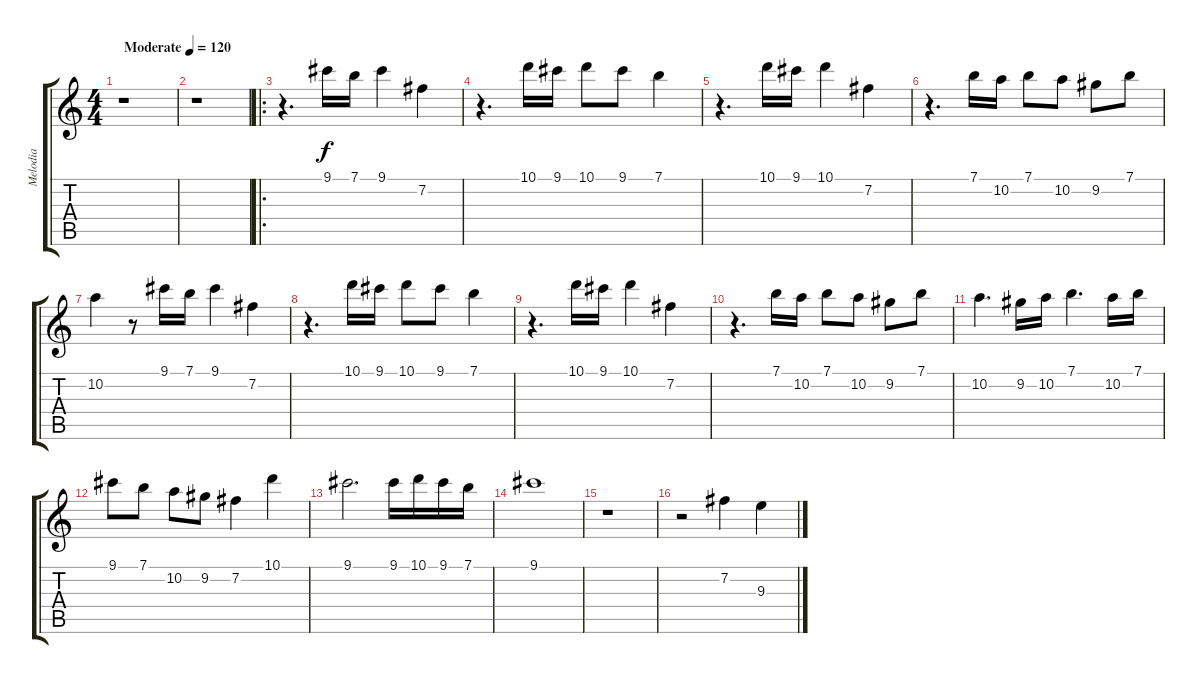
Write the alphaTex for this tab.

\track ("Melodia" "Melodia") {instrument acousticguitarsteel}
\staff {score tabs}
\tuning (E4 B3 G3 D3 A2 E2) {hide}
\ts (4 4)
\tempo (120 "Moderate")
\clef g2
\ks c
r.1{dy f instrument acousticguitarsteel} |
r.1 |
\ro
r.4{d} 9.1.16 7.1.16 9.1.4 7.2.4 |
r.4{d} 10.1.16 9.1.16 10.1.8 9.1.8 7.1.4 |
r.4{d} 10.1.16 9.1.16 10.1.4 7.2.4 |
r.4{d} 7.1.16 10.2.16 7.1.8 10.2.8 9.2.8 7.1.8 |
10.2.4 r.8 9.1.16 7.1.16 9.1.4 7.2.4 |
r.4{d} 10.1.16 9.1.16 10.1.8 9.1.8 7.1.4 |
r.4{d} 10.1.16 9.1.16 10.1.4 7.2.4 |
r.4{d} 7.1.16 10.2.16 7.1.8 10.2.8 9.2.8 7.1.8 |
10.2.4{d} 9.2.16 10.2.16 7.1.4{d} 10.2.16 7.1.16 |
9.1.8 7.1.8 10.2.8 9.2.8 7.2.4 10.1.4 |
9.1.2{d} 9.1.16 10.1.16 9.1.16 7.1.16 |
9.1.1 |
r.1 |
r.2 7.2.4 9.3.4
